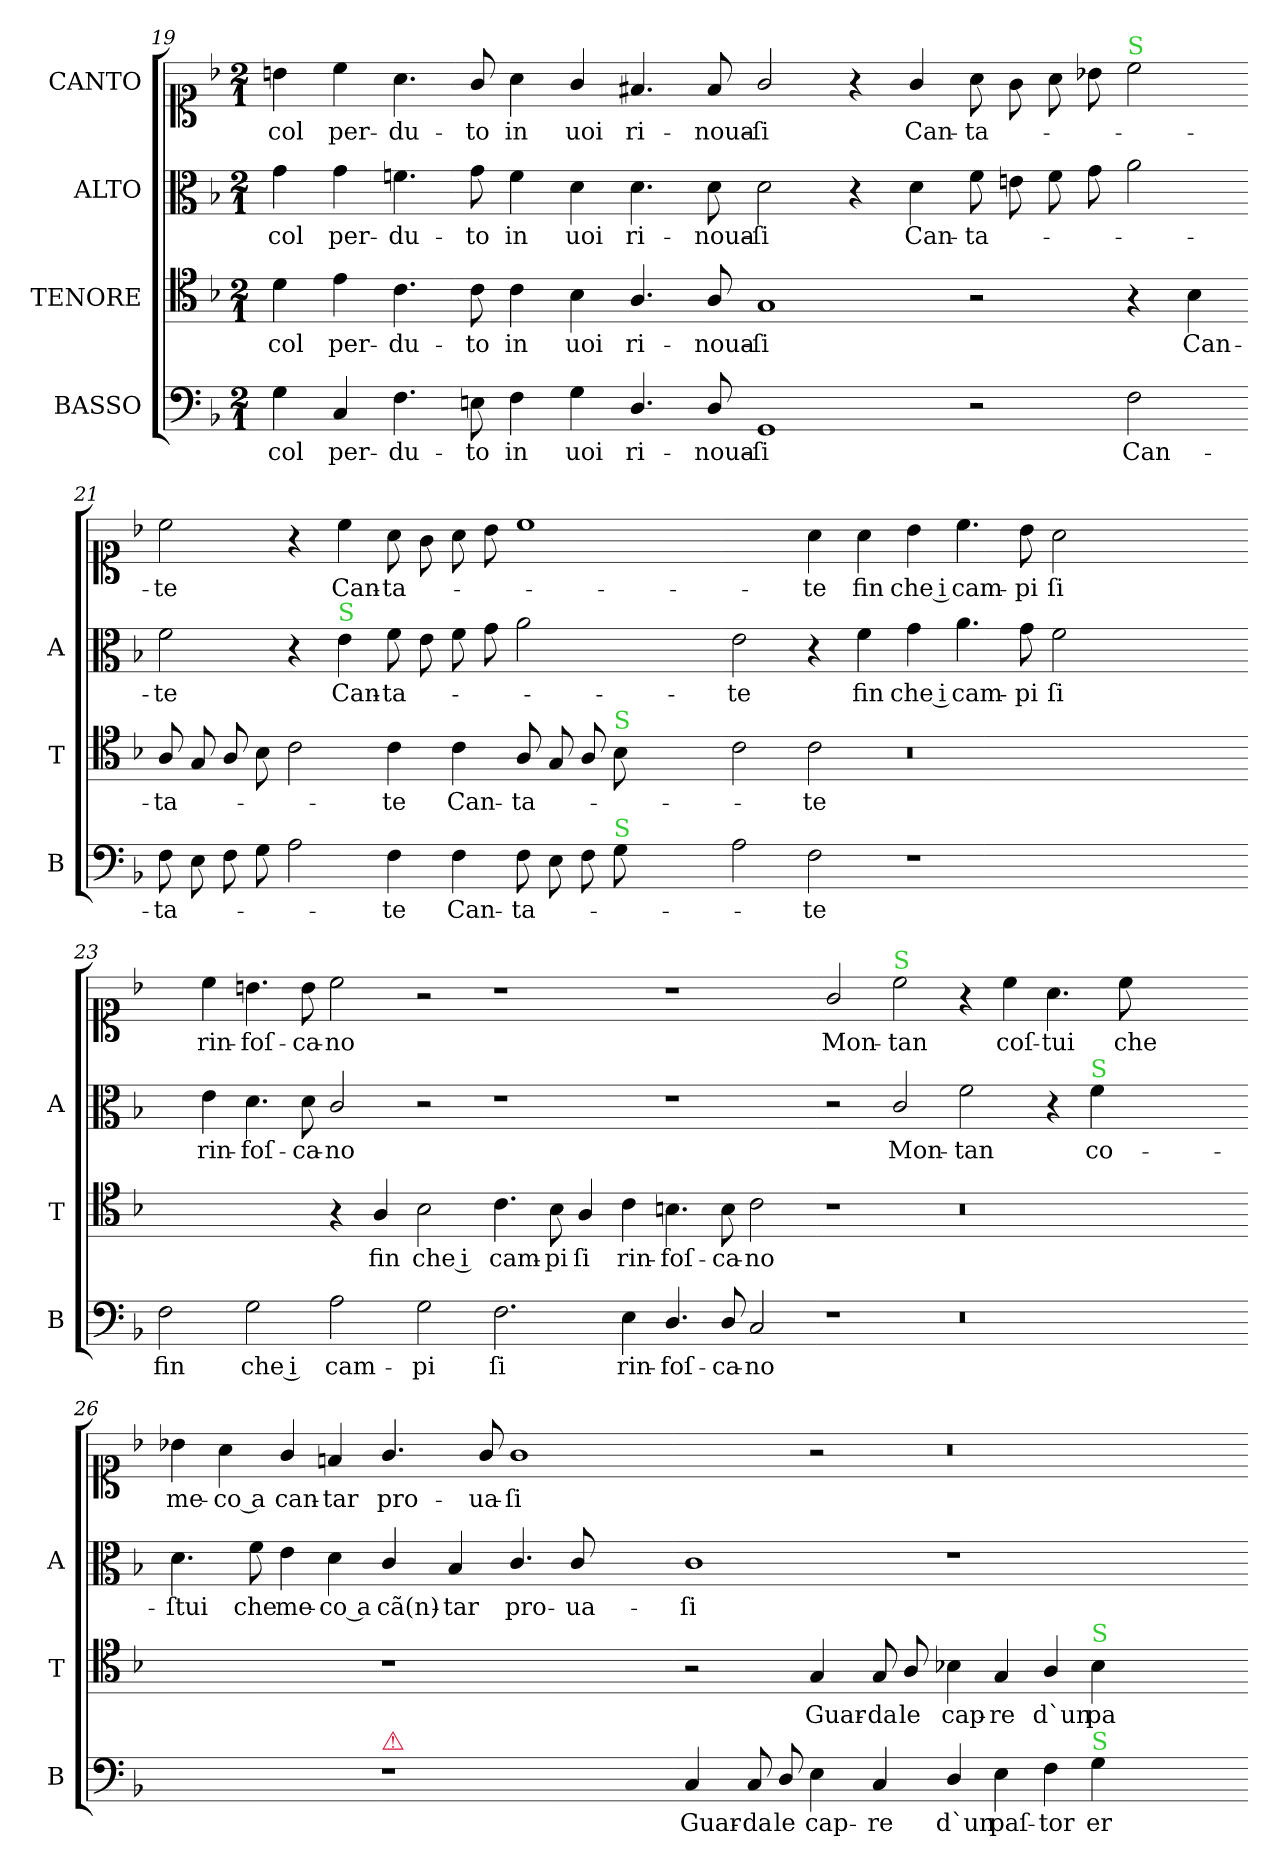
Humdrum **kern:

**kern	**text	**kern	**text	**kern	**text	**kern	**text
*part4	*part4	*part3	*part3	*part2	*part2	*part1	*part1
*staff4	*staff4	*staff3	*staff3	*staff2	*staff2	*staff1	*staff1
*I"BASSO	*	*I"TENORE	*	*I"ALTO	*	*I"CANTO	*
*I'B	*	*I'T	*	*I'A	*	*	*
*clefF4	*	*clefC4	*	*clefC3	*	*clefC1	*
*k[b-]	*	*k[b-]	*	*k[b-]	*	*k[b-]	*
*F:	*	*F:	*	*F:	*	*F:	*
*M2/1	*	*M2/1	*	*M2/1	*	*M2/1	*
=19	=19	=19	=19	=19	=19	=19	=19
4G\	-col	4d\	-col	4g\	-col	4b\	-col
4C/	per-	4e\	per-	4g\	per-	4cc\	per-
4.F\	-du-	4.c\	-du-	4.fn\	-du-	4.a\	-du-
8En\	-to	8c\	-to	8g\	-to	8g/	-to
4F\	in	4c\	in	4f\	in	4a\	in
4G\	uoi	4B-\	uoi	4d\	uoi	4g/	uoi
4.D/	ri-	4.A/	ri-	4.d\	ri-	4.f#X/	ri-
8D/	-noua-	8A/	-noua-	8d\	-noua-	8f#/	-noua-
=20-	=20-	=20-	=20-	=20-	=20-	=20-	=20-
1GG	-ſi	1G	-ſi	2d\	-ſi	2g/	-ſi
.	.	.	.	4r	.	4r	.
.	.	.	.	4d\	Can-	4g/	Can-
2r	.	2r	.	8f\	-ta-	8a\	-ta-
.	.	.	.	8en\	.	8g\	.
.	.	.	.	8f\	.	8a\	.
.	.	.	.	8g\	.	8b-X\	.
!	!	!	!	!	!	!LO:TX:a:color=limegreen:t=S	!
2F\	Can-	4r	.	2a\	.	2cc\	.
.	.	4B-\	Can-	.	.	.	.
=21-	=21-	=21-	=21-	=21-	=21-	=21-	=21-
8F\	-ta-	8A/	-ta-	2f\	-te	2cc\	-te
8E\	.	8G/	.	.	.	.	.
8F\	.	8A/	.	.	.	.	.
8G\	.	8B-\	.	.	.	.	.
2A\	.	2c\	.	4r	.	4r	.
!	!	!	!	!LO:TX:a:color=limegreen:t=S	!	!	!
.	.	.	.	4e\	Can-	4cc\	Can-
4F\	-te	4c\	-te	8f\	-ta-	8a\	-ta-
.	.	.	.	8e\	.	8g\	.
4F\	Can-	4c\	Can-	8f\	.	8a\	.
.	.	.	.	8g\	.	8b-\	.
8F\	-ta-	8A/	-ta-	2a\	.	1cc\	.
8E\	.	8G/	.	.	.	.	.
8F\	.	8A/	.	.	.	.	.
!	!	!LO:TX:a:color=limegreen:t=S	!	!	!	!	!
!LO:TX:a:color=limegreen:t=S	!	!	!	!	!	!	!
8G\	.	8B-\	.	.	.	.	.
2ryy	.	2ryy	.	2ryy	.	.	.
=22-	=22-	=22-	=22-	=22-	=22-	=22-	=22-
2A\	.	2c\	.	2e\	-te	2ryy	.
2F\	-te	2c\	-te	4r	.	4a\	-te
.	.	.	.	4f\	fin	4a\	fin
1r	.	0r	.	4g\	che i	4b-\	che i
.	.	.	.	4.a\	cam-	4.cc\	cam-
.	.	.	.	8g\	-pi	8b-\	-pi
.	.	.	.	2f\	ſi	2a\	ſi
1ryy	.	.	.	.	.	.	.
.	.	.	.	2.ryy	.	2.ryy	.
=23-	=23-	=23-	=23-	=23-	=23-	=23-	=23-
2F\	fin	1ryy	.	4ryy	.	4ryy	.
.	.	.	.	4e\	rin-	4cc\	rin-
2G\	che i	.	.	4.d\	-foſ-	4.bn\	-foſ-
.	.	.	.	8d\	-ca-	8b\	-ca-
2A\	cam-	4r	.	2c/	-no	2cc\	-no
.	.	4A/	fin	.	.	.	.
2G\	-pi	2B-\	che i	2r	.	2r	.
=24-	=24-	=24-	=24-	=24-	=24-	=24-	=24-
2.F\	ſi	4.c\	cam-	1r	.	1r	.
.	.	8B-\	-pi	.	.	.	.
.	.	4A/	ſi	.	.	.	.
4E\	rin-	4c\	rin-	.	.	.	.
4.D/	-foſ-	4.Bn\	-foſ-	1r	.	1r	.
8D/	-ca-	8B\	-ca-	.	.	.	.
2C/	-no	2c\	-no	.	.	.	.
=25-	=25-	=25-	=25-	=25-	=25-	=25-	=25-
1r	.	1r	.	2r	.	2g/	Mon-
!	!	!	!	!	!	!LO:TX:a:color=limegreen:t=S	!
.	.	.	.	2c/	Mon-	2cc\	-tan
0r	.	0r	.	2f\	-tan	4r	.
.	.	.	.	.	.	4cc\	coſ-
.	.	.	.	4r	.	4.a\	-tui
!	!	!	!	!LO:TX:a:color=limegreen:t=S	!	!	!
.	.	.	.	4f\	co-	.	.
.	.	.	.	.	.	8cc\	che
.	.	.	.	1ryy	.	1ryy	.
=26-	=26-	=26-	=26-	=26-	=26-	=26-	=26-
1ryy	.	1ryy	.	4.d\	-ſtui	4b-X\	me-
.	.	.	.	.	.	4a\	-co a
.	.	.	.	8f\	che	.	.
.	.	.	.	4e\	me-	4g/	can-
.	.	.	.	4d\	-co a	4fn/	-tar
!LO:TX:a:color=crimson:t=⚠	!	!	!	!	!	!	!
1r	.	1r	.	4c/	cã(n)-	4.g/	pro-
.	.	.	.	4B-/	-tar	.	.
.	.	.	.	.	.	8g/	-ua-
.	.	.	.	4.c/	pro-	1g\	-ſi
.	.	.	.	8c/	-ua-	.	.
2ryy	.	2ryy	.	2ryy	.	.	.
=27-	=27-	=27-	=27-	=27-	=27-	=27-	=27-
4C/	Guar-	2r	.	1c	-ſi	2ryy	.
8C/	-da	.	.	.	.	.	.
8D/	le	.	.	.	.	.	.
4E\	cap-	4G/	Guar-	.	.	2r	.
4C/	-re	8G/	-da	.	.	.	.
.	.	8A/	le	.	.	.	.
4D/	d`un	4B-X\	cap-	1r	.	0r	.
4E\	paſ-	4G/	-re	.	.	.	.
4F\	-tor	4A/	d`un	.	.	.	.
!	!	!LO:TX:a:color=limegreen:t=S	!	!	!	!	!
!LO:TX:a:color=limegreen:t=S	!	!	!	!	!	!	!
4G\	er-	4B-\	pa-	.	.	.	.
1ryy	.	1ryy	.	1ryy	.	.	.
=-	=-	=-	=-	=-	=-	=-	=-
*-	*-	*-	*-	*-	*-	*-	*-
